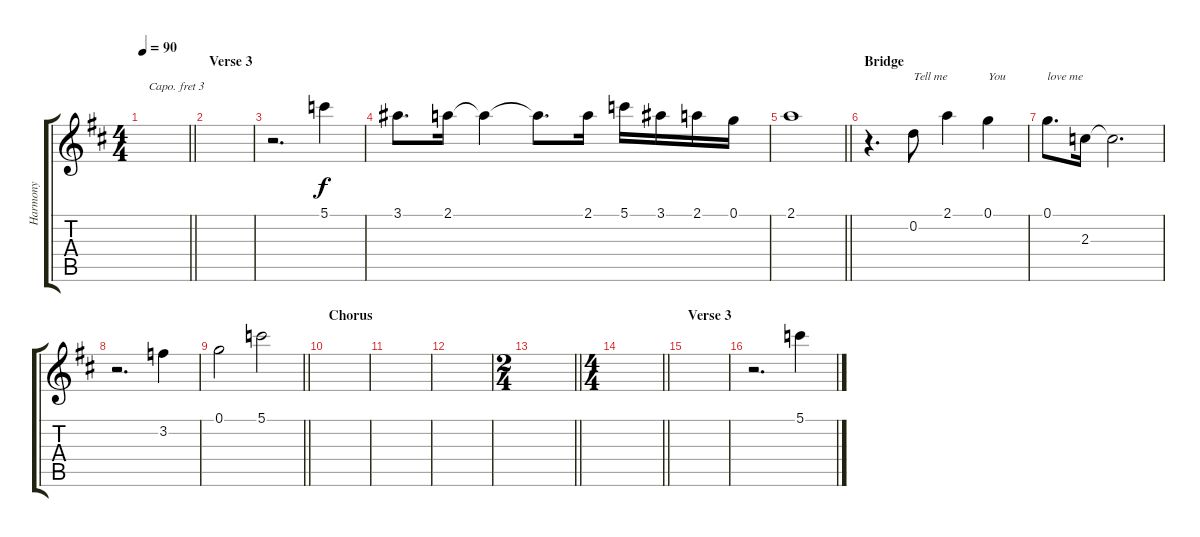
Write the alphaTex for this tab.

\track ("Harmony" "Harmony") {instrument electricguitarjazz}
\staff {score tabs}
\capo 3
\tuning (E4 B3 G3 D3 A2 E2) {hide}
\ts (4 4)
\tempo 90
\clef g2
\barLineRight lightlight
\ks d
|
\section ("" "Verse 3")
|
r.2{d} 5.1.4 |
3.1.8{d} 2.1.16 2.1{t}.4 2.1{t}.8{d} 2.1.16 5.1.16 3.1.16 2.1.16 0.1.16 |
\barLineRight lightlight
2.1.1 |
\section ("" "Bridge")
r.4{d} 0.2.8{txt "Tell me"} 2.1.4 0.1.4{txt "You"} |
0.1.8{d txt "love me"} 2.3.16 2.3{t}.2{d} |
r.2{d} 3.2.4 |
\barLineRight lightlight
0.1.2 5.1.2 |
\section ("" "Chorus")
|
|
|
\ts (2 4)
\barLineRight lightlight
|
\ts (4 4)
\barLineRight lightlight
|
\section ("" "Verse 3")
|
r.2{d} 5.1.4
